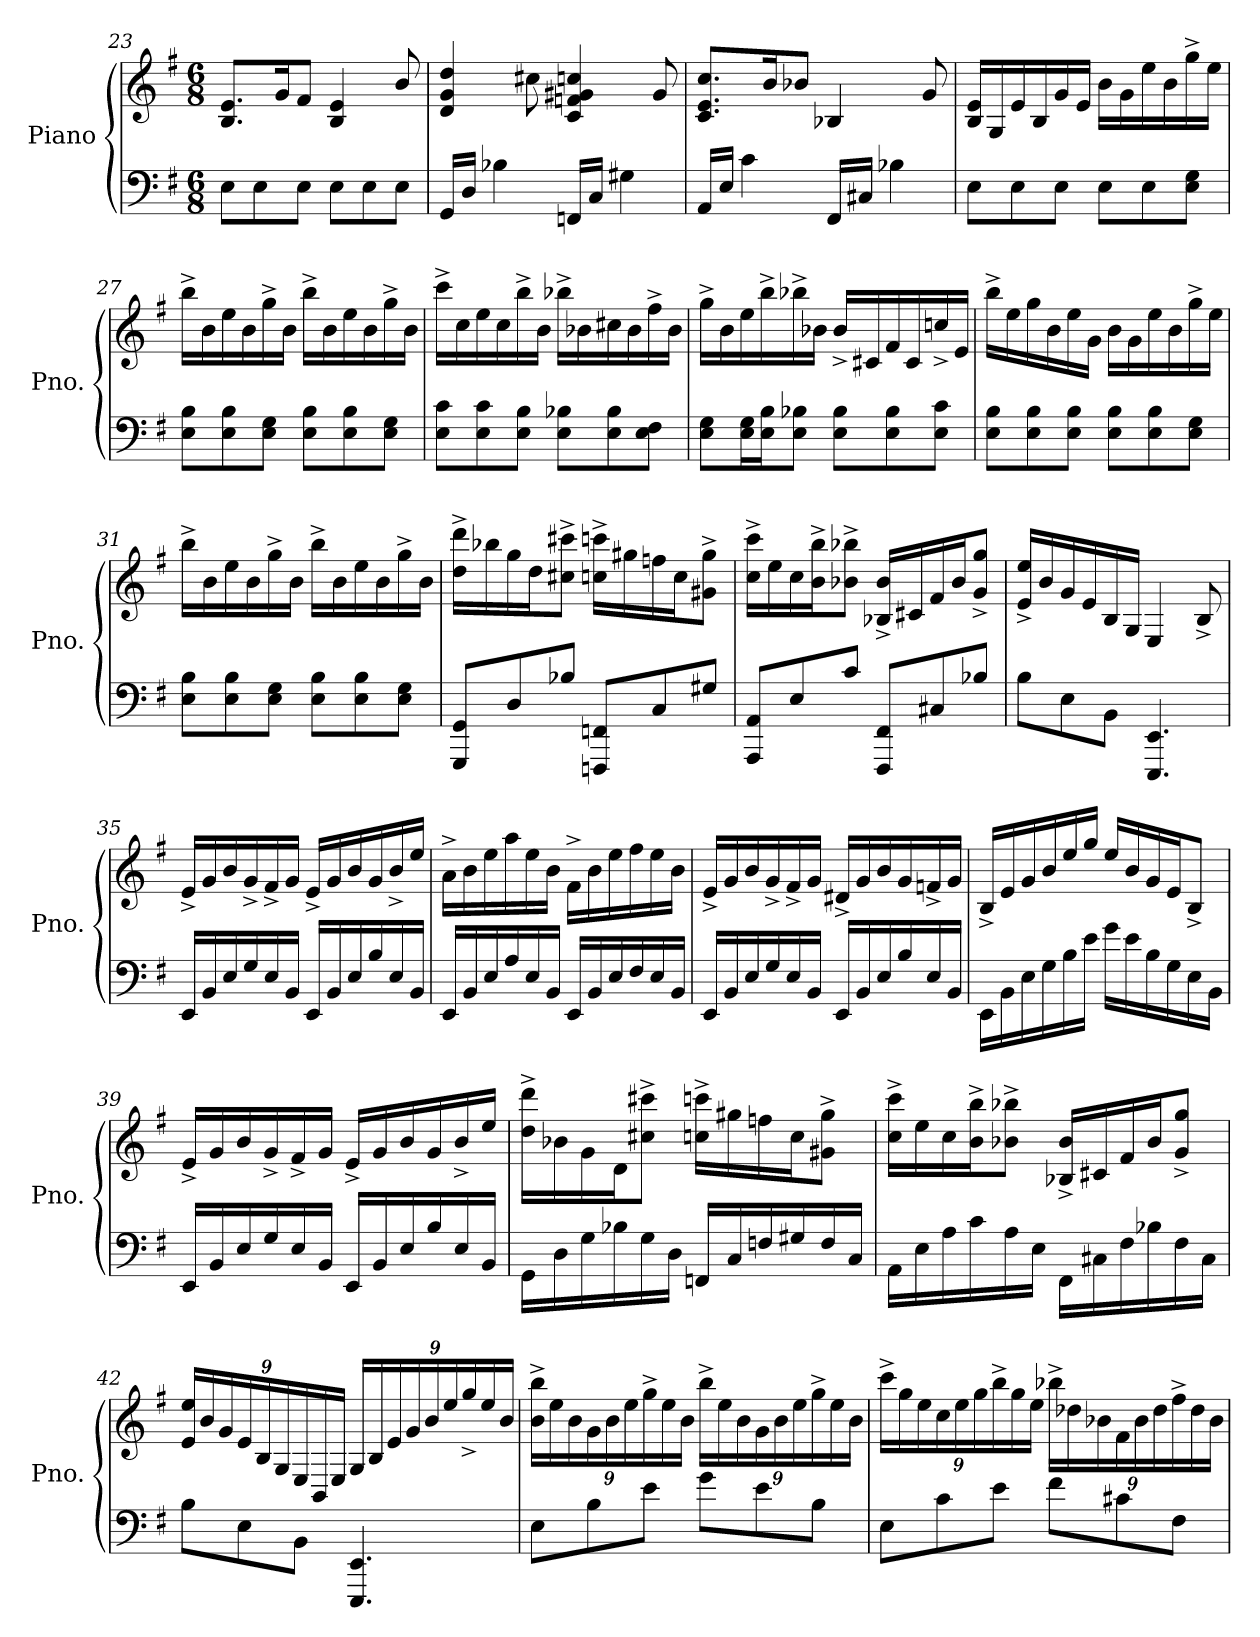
**kern	**kern
*part1	*part1
*staff2	*staff1
*I"Piano	*
*I'Pno.	*
*clefF4	*clefG2
*k[f#]	*k[f#]
*M6/8	*M6/8
=23	=23
8E\L	8.B/ 8.e/L
8E\	.
.	16g/K
8E\J	8f#/J
8E\L	4B/ 4e/
8E\	.
8E\J	8b/
=24	=24
16GG/LL	4d/ 4g/ 4dd/
16D/JJ	.
4B-X\	.
.	8cc#X\
16FFn/LL	4c/ 4fn/ 4g#X/ 4ccn/
16C/JJ	.
4G#X\	.
.	8g#/
!!LO:PB:g=z
=25	=25
16AA/LL	8.c/ 8.e/ 8.cc/L
16E/JJ	.
4c\	.
.	16b/K
.	8b-X/J
16FF#/LL	4B-X/
16C#X/JJ	.
4B-X\	.
.	8g/
=26	=26
8E\L	16B/ 16e/LL
.	16G/
8E\	16e/
.	16B/
8E\J	16g/
.	16e/JJ
8E\L	16b\LL
.	16g\
8E\	16ee\
.	16b\
8E\ 8G\J	16gg^\
.	16ee\JJ
=27	=27
8E\ 8B\L	16bb^\LL
.	16b\
8E\ 8B\	16ee\
.	16b\
8E\ 8G\J	16gg^\
.	16b\JJ
8E\ 8B\L	16bb^\LL
.	16b\
8E\ 8B\	16ee\
.	16b\
8E\ 8G\J	16gg^\
.	16b\JJ
!!LO:PB:g=z
=28	=28
8E\ 8c\L	16ccc^\LL
.	16cc\
8E\ 8c\	16ee\
.	16cc\
8E\ 8B\J	16bb^\
.	16b\JJ
8E\ 8B-X\L	16bb-X^\LL
.	16b-X\
8E\ 8B-\	16cc#X\
.	16b-\
8E\ 8F#\J	16ff#^\
.	16b-\JJ
=29	=29
8E\ 8G\L	16gg^\LL
.	16b\
16E\ 16G\L	16ee\
16E\ 16B\J	16bb^\
8E\ 8B-X\J	16bb-X^\
.	16b-X\JJ
8E\ 8B-\L	16b-^/LL
.	16c#X/
8E\ 8B-\	16f#/
.	16c#/
8E\ 8c\J	16ccn^/
.	16e/JJ
=30	=30
8E\ 8B\L	16bb^\LL
.	16ee\
8E\ 8B\	16gg\
.	16b\
8E\ 8B\J	16ee\
.	16g\JJ
8E\ 8B\L	16b\LL
.	16g\
8E\ 8B\	16ee\
.	16b\
8E\ 8G\J	16gg^\
.	16ee\JJ
!!LO:LB:g=z
=31	=31
8E\ 8B\L	16bb^\LL
.	16b\
8E\ 8B\	16ee\
.	16b\
8E\ 8G\J	16gg^\
.	16b\JJ
8E\ 8B\L	16bb^\LL
.	16b\
8E\ 8B\	16ee\
.	16b\
8E\ 8G\J	16gg^\
.	16b\JJ
=32	=32
8GGG/ 8GG/L	16dd\^ 16ddd\^LL
.	16bb-X\
8D/	16gg\
.	16dd\J
8B-X/J	8cc#X\^ 8ccc#X\^J
8FFFn/ 8FFn/L	16ccn\^ 16cccn\^LL
.	16gg#X\
8C/	16ffn\
.	16cc\J
8G#X/J	8g#X\^ 8gg#\^J
=33	=33
8AAA/ 8AA/L	16cc\^ 16ccc\^LL
.	16ee\
8E/	16cc\
.	16b\^ 16bb\^J
8c/J	8b-X\^ 8bb-X\^J
8FFF#/ 8FF#/L	16B-X/^ 16b-/^LL
.	16c#X/
8C#X/	16f#/
.	16b-/J
8B-X/J	8g/^ 8gg/^J
!!LO:LB:g=z
=34	=34
8B\L	16e/^ 16ee/^LL
.	16b/
8E\	16g/
.	16e/
8BB\J	16B/
.	16G/JJ
4.EEE/ 4.EE/	4E/
.	8B^/
=35	=35
16EE/LL	16e^/LL
16BB</	16g/
16E</	16b/
16G/	16g^/
16E/	16f#^/
16BB/JJ	16g/JJ
16EE/LL	16e^/LL
16BB</	16g/
16E</	16b/
16B/	16g/
16E/	16b^/
16BB/JJ	16ee/JJ
=36	=36
16EE/LL	16a^\LL
16BB</	16b\
16E</	16ee\
16A/	16aa\
16E/	16ee\
16BB/JJ	16b\JJ
16EE/LL	16f#^\LL
16BB</	16b\
16E</	16ee\
16F#/	16ff#\
16E/	16ee\
16BB/JJ	16b\JJ
!!LO:LB:g=z
=37	=37
16EE/LL	16e^/LL
16BB/	16g/
16E/	16b/
16G/	16g^/
16E/	16f#^/
16BB/JJ	16g/JJ
16EE/LL	16d#X^/LL
16BB/	16g/
16E/	16b/
16B/	16g/
16E/	16fn^/
16BB/JJ	16g/JJ
=38	=38
16EE\LL	16B^/LL
16BB<\	16e/
16E<\	16g/
16G<\	16b/
16B<\	16ee/
16e<\JJ	16gg/JJ
16g<\LL	16ee/LL
16e<\	16b/
16B<\	16g/
16G<\	16e/J
16E<\	8B^/J
16BB<\JJ	.
=39	=39
16EE/LL	16e^/LL
16BB/	16g/
16E/	16b/
16G/	16g^/
16E/	16f#^/
16BB/JJ	16g/JJ
16EE/LL	16e^/LL
16BB/	16g/
16E/	16b/
16B/	16g/
16E/	16b^/
16BB/JJ	16ee/JJ
!!LO:LB:g=z
=40	=40
16GG<\LL	16dd\^ 16ddd\^LL
16D<\	16b-X\
16G<\	16g\
16B-X<\	16d\J
16G<\	8cc#X\^ 8ccc#X\^J
16D<\JJ	.
16FFn</LL	16ccn\^ 16cccn\^LL
16C</	16gg#X\
16Fn</	16ffn\
16G#X</	16cc\J
16F</	8g#X\^ 8gg#\^J
16C</JJ	.
=41	=41
16AA\LL	16cc\^ 16ccc\^LL
16E\	16ee\
16A\	16cc\
16c\	16b\^ 16bb\^J
16A\	8b-X\^ 8bb-X\^J
16E\JJ	.
16FF#\LL	16B-X/^ 16b-/^LL
16C#X\	16c#X/
16F#\	16f#/
16B-X\	16b-/J
16F#\	8g/^ 8gg/^J
16C#\JJ	.
!!LO:LB:g=z
=42	=42
*	*Xbrackettup
8B<\L	24e/ 24ee/LL
.	24b/
.	24g/
8E<\	24e/
.	24B/
.	24G/
8BB<\J	24E/
.	24BB/
.	24E/JJ
4.EEE/ 4.EE/	24G/LL
.	24B/
.	24e/
.	24g/
.	24b/
.	24ee/
.	24gg^/
.	24ee/
.	24b/JJ
=43	=43
8E\L	24b\^ 24bb\^LL
.	24ee\
.	24b\
8B\	24g\
.	24b\
.	24ee\
8e\J	24gg^\
.	24ee\
.	24b\JJ
8g\L	24bb^\LL
.	24ee\
.	24b\
8e\	24g\
.	24b\
.	24ee\
8B\J	24gg^\
.	24ee\
.	24b\JJ
!!LO:PB:g=z
=44	=44
8E\L	24ccc^\LL
.	24gg\
.	24ee\
8c\	24cc\
.	24ee\
.	24gg\
8e\J	24bb^\
.	24gg\
.	24ee\JJ
8f#\L	24bb-X^\LL
.	24dd-X\
.	24b-X\
8c#X\	24f#\
.	24b-\
.	24dd-\
8F#\J	24ff#^\
.	24dd-\
.	24b-\JJ
=	=
*-	*-
